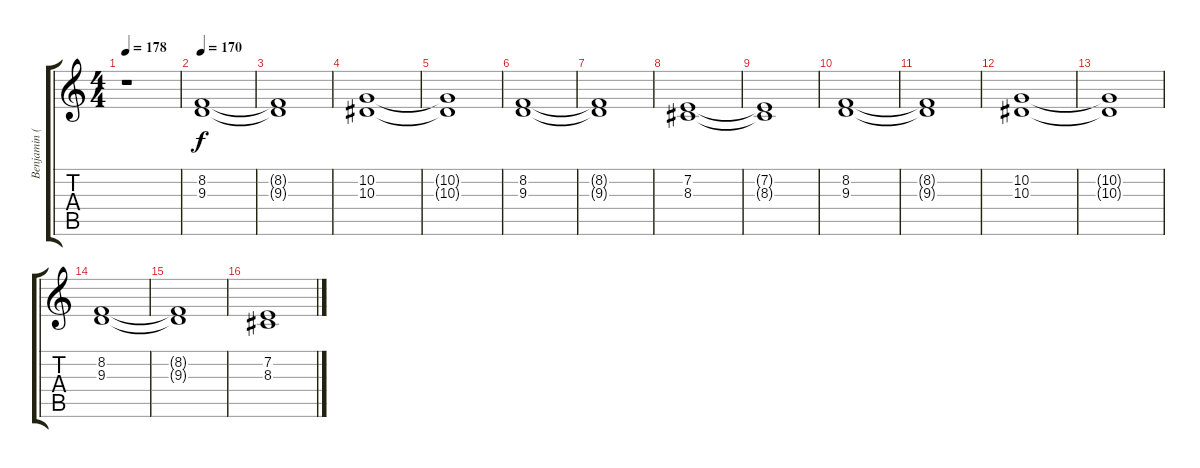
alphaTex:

\track ("Benjamin (KeybChoir)" "Benjamin (") {instrument pad4choir}
\staff {score tabs}
\tuning (D4 A3 F3 C3 G2 D2) {hide}
\ts (4 4)
\tempo 178
\clef g2
\ks c
r.1{dy mf} |
\tempo 170
(8.2 9.3).1{dy f balance 8} |
(8.2{t} 9.3{t}).1 |
(10.2 10.3).1 |
(10.2{t} 10.3{t}).1 |
(8.2 9.3).1 |
(8.2{t} 9.3{t}).1 |
(7.2 8.3).1 |
(7.2{t} 8.3{t}).1 |
(8.2 9.3).1{balance 8} |
(8.2{t} 9.3{t}).1 |
(10.2 10.3).1 |
(10.2{t} 10.3{t}).1 |
(8.2 9.3).1 |
(8.2{t} 9.3{t}).1 |
(7.2 8.3).1
